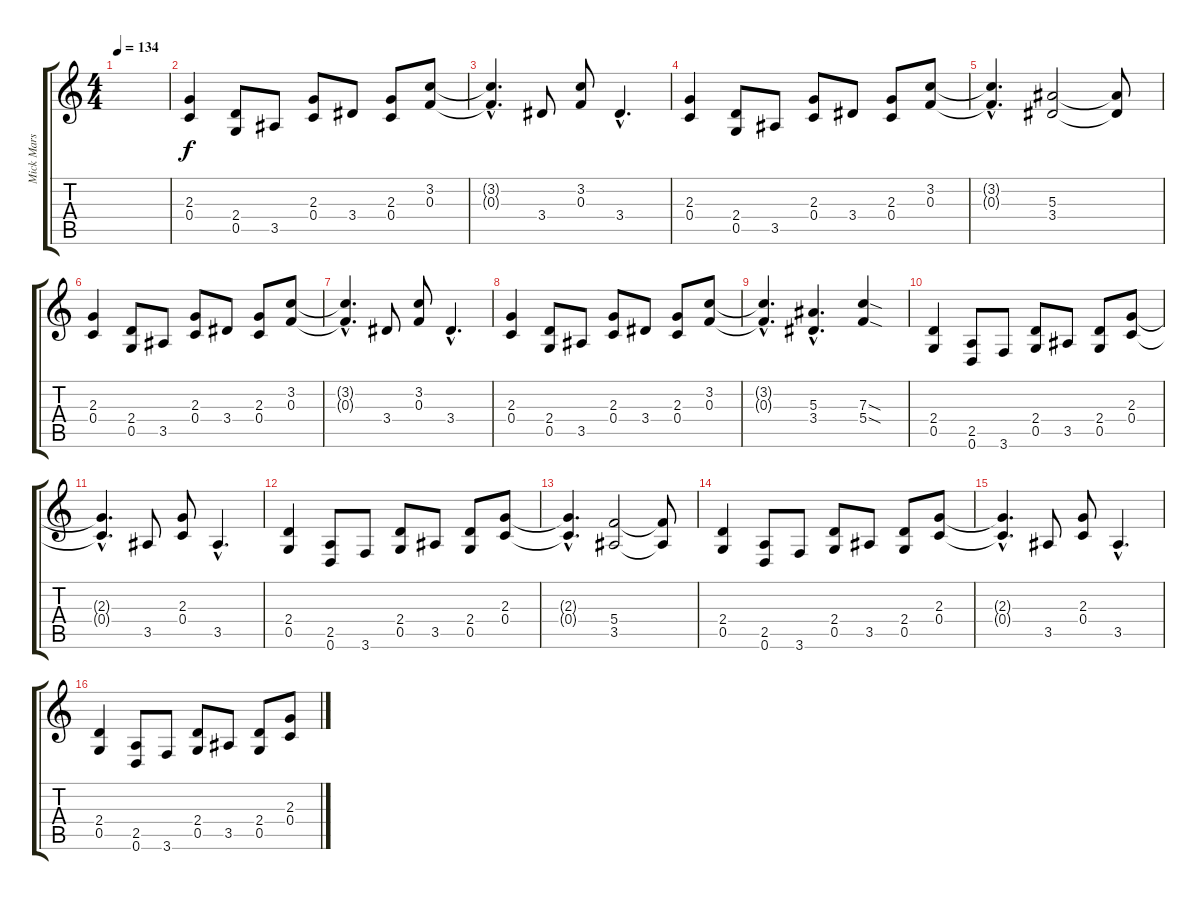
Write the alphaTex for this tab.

\track ("Mick Mars (Rythm)" "Mick Mars ") {instrument distortionguitar}
\staff {score tabs}
\tuning (D4 A3 F3 C3 G2 D2) {hide}
\ts (4 4)
\tempo 134
\clef g2
\ks c
|
(2.3 0.4).4 (2.4 0.5).8 3.5.8 (2.3 0.4).8 3.4.8 (2.3 0.4).8 (3.2 0.3).8 |
(3.2{hac t} 0.3{hac t}).4{d} 3.4.8 (3.2 0.3).8 3.4{hac}.4{d} |
(2.3 0.4).4 (2.4 0.5).8 3.5.8 (2.3 0.4).8 3.4.8 (2.3 0.4).8 (3.2 0.3).8 |
(3.2{hac t} 0.3{hac t}).4{d} (5.3 3.4).2 (5.3{t} 3.4{t}).8 |
(2.3 0.4).4 (2.4 0.5).8 3.5.8 (2.3 0.4).8 3.4.8 (2.3 0.4).8 (3.2 0.3).8 |
(3.2{hac t} 0.3{hac t}).4{d} 3.4.8 (3.2 0.3).8 3.4{hac}.4{d} |
(2.3 0.4).4 (2.4 0.5).8 3.5.8 (2.3 0.4).8 3.4.8 (2.3 0.4).8 (3.2 0.3).8 |
(3.2{hac t} 0.3{hac t}).4{d} (5.3{hac} 3.4{hac}).4{d} (7.3{sod} 5.4{sod}).4 |
(2.4 0.5).4 (2.5 0.6).8 3.6.8 (2.4 0.5).8 3.5.8 (2.4 0.5).8 (2.3 0.4).8 |
(2.3{hac t} 0.4{hac t}).4{d} 3.5.8 (2.3 0.4).8 3.5{hac}.4{d} |
(2.4 0.5).4 (2.5 0.6).8 3.6.8 (2.4 0.5).8 3.5.8 (2.4 0.5).8 (2.3 0.4).8 |
(2.3{hac t} 0.4{hac t}).4{d} (5.4 3.5).2 (5.4{t} 3.5{t}).8 |
(2.4 0.5).4 (2.5 0.6).8 3.6.8 (2.4 0.5).8 3.5.8 (2.4 0.5).8 (2.3 0.4).8 |
(2.3{hac t} 0.4{hac t}).4{d} 3.5.8 (2.3 0.4).8 3.5{hac}.4{d} |
(2.4 0.5).4 (2.5 0.6).8 3.6.8 (2.4 0.5).8 3.5.8 (2.4 0.5).8 (2.3 0.4).8
